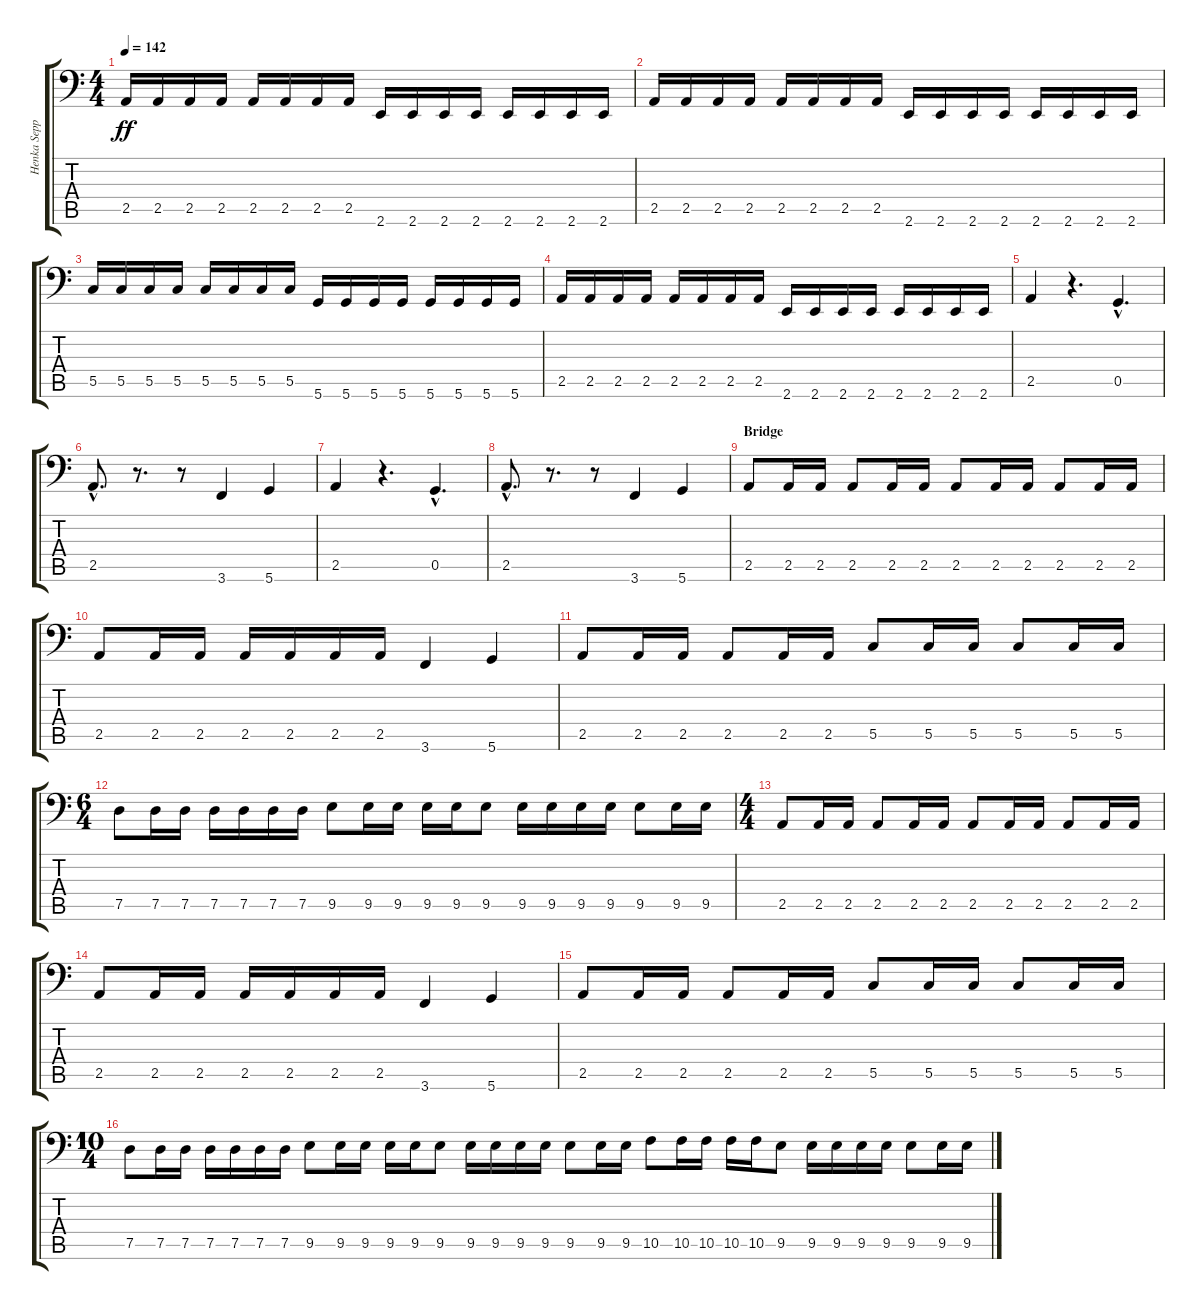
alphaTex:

\track ("Henka Seppäla" "Henka Sepp") {instrument electricbasspick}
\staff {score tabs}
\tuning (D3 A2 F2 C2 G1 D1) {hide}
\ts (4 4)
\tempo 142
\clef f4
\ks c
2.5.16{dy ff} 2.5.16 2.5.16 2.5.16 2.5.16 2.5.16 2.5.16 2.5.16 2.6.16 2.6.16 2.6.16 2.6.16 2.6.16 2.6.16 2.6.16 2.6.16 |
2.5.16 2.5.16 2.5.16 2.5.16 2.5.16 2.5.16 2.5.16 2.5.16 2.6.16 2.6.16 2.6.16 2.6.16 2.6.16 2.6.16 2.6.16 2.6.16 |
5.5.16 5.5.16 5.5.16 5.5.16 5.5.16 5.5.16 5.5.16 5.5.16 5.6.16 5.6.16 5.6.16 5.6.16 5.6.16 5.6.16 5.6.16 5.6.16 |
2.5.16 2.5.16 2.5.16 2.5.16 2.5.16 2.5.16 2.5.16 2.5.16 2.6.16 2.6.16 2.6.16 2.6.16 2.6.16 2.6.16 2.6.16 2.6.16 |
2.5.4 r.4{d} 0.5{hac}.4{d} |
2.5{hac}.8{d} r.8{d} r.8 3.6.4 5.6.4 |
2.5.4 r.4{d} 0.5{hac}.4{d} |
2.5{hac}.8{d} r.8{d} r.8 3.6.4 5.6.4 |
\section ("" "Bridge ")
2.5.8 2.5.16 2.5.16 2.5.8 2.5.16 2.5.16 2.5.8 2.5.16 2.5.16 2.5.8 2.5.16 2.5.16 |
2.5.8 2.5.16 2.5.16 2.5.16 2.5.16 2.5.16 2.5.16 3.6.4 5.6.4 |
2.5.8 2.5.16 2.5.16 2.5.8 2.5.16 2.5.16 5.5.8 5.5.16 5.5.16 5.5.8 5.5.16 5.5.16 |
\ts (6 4)
7.5.8 7.5.16 7.5.16 7.5.16 7.5.16 7.5.16 7.5.16 9.5.8 9.5.16 9.5.16 9.5.16 9.5.16 9.5.8 9.5.16 9.5.16 9.5.16 9.5.16 9.5.8 9.5.16 9.5.16 |
\ts (4 4)
2.5.8 2.5.16 2.5.16 2.5.8 2.5.16 2.5.16 2.5.8 2.5.16 2.5.16 2.5.8 2.5.16 2.5.16 |
2.5.8 2.5.16 2.5.16 2.5.16 2.5.16 2.5.16 2.5.16 3.6.4 5.6.4 |
2.5.8 2.5.16 2.5.16 2.5.8 2.5.16 2.5.16 5.5.8 5.5.16 5.5.16 5.5.8 5.5.16 5.5.16 |
\ts (10 4)
7.5.8 7.5.16 7.5.16 7.5.16 7.5.16 7.5.16 7.5.16 9.5.8 9.5.16 9.5.16 9.5.16 9.5.16 9.5.8 9.5.16 9.5.16 9.5.16 9.5.16 9.5.8 9.5.16 9.5.16 10.5.8 10.5.16 10.5.16 10.5.16 10.5.16 9.5.8 9.5.16 9.5.16 9.5.16 9.5.16 9.5.8 9.5.16 9.5.16
